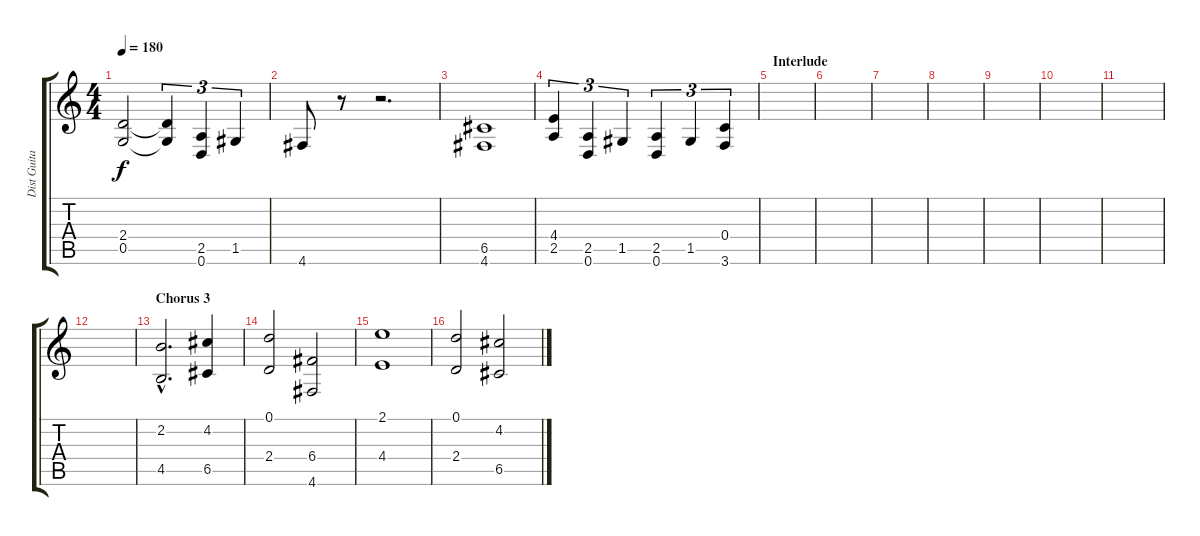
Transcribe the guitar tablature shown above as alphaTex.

\track ("Dist Guitar 1" "Dist Guita") {instrument distortionguitar}
\staff {score tabs}
\tuning (D4 A3 F3 C3 G2 D2) {hide}
\ts (4 4)
\tempo 180
\clef g2
\ks c
(2.4 0.5).2{dy f} (2.4{t} 0.5{t}).4{tu (3 2)} (2.5 0.6).4{tu (3 2)} 1.5.4{tu (3 2)} |
4.6.8 r.8 r.2{d} |
(6.5 4.6).1 |
(4.4 2.5).4{tu (3 2)} (2.5 0.6).4{tu (3 2)} 1.5.4{tu (3 2)} (2.5 0.6).4{tu (3 2)} 1.5.4{tu (3 2)} (0.4 3.6).4{tu (3 2)} |
\section ("" "Interlude")
|
|
|
|
|
|
|
|
\section ("" "Chorus 3")
(2.2{hac} 4.5{hac}).2{d} (4.2 6.5).4 |
(0.1 2.4).2 (6.4 4.6).2 |
(2.1 4.4).1 |
(0.1 2.4).2 (4.2 6.5).2
